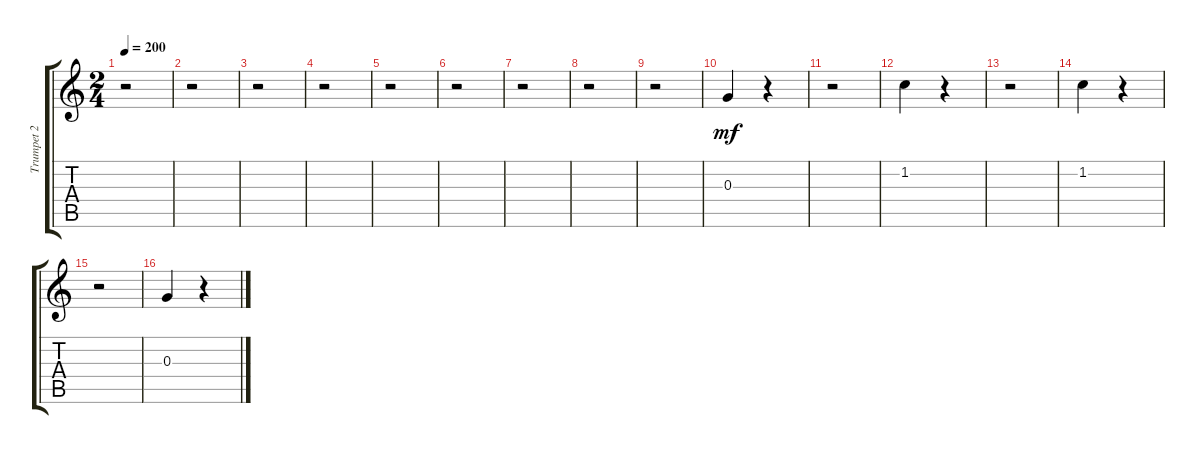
\track ("Trumpet 2" "Trumpet 2") {instrument acousticguitarnylon}
\staff {score tabs}
\tuning (E4 B3 G3 D3 A2 E2) {hide}
\ts (2 4)
\tempo 200
\clef g2
\ks c
r.2{dy fff} |
r.2 |
r.2 |
r.2 |
r.2 |
r.2 |
r.2 |
r.2 |
r.2 |
0.3.4{dy mf} r.4 |
r.2 |
1.2.4 r.4 |
r.2 |
1.2.4 r.4 |
r.2 |
0.3.4 r.4
